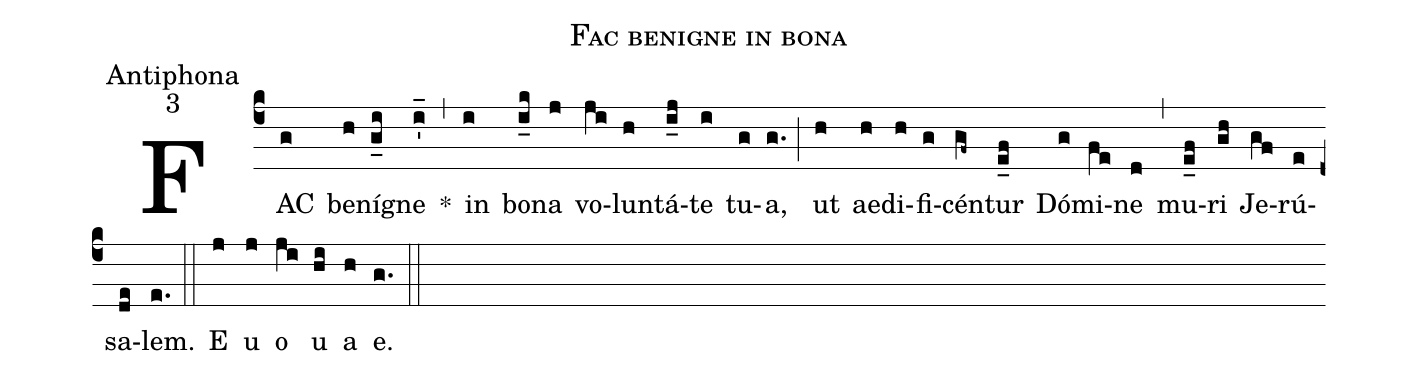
name:Fac benigne in bona;
office-part:Antiphona;
mode:3;
%%
(c4) FAC(g) be(h)ní(g_i)gne(i'_) *(,) in(i) bo(i_k)na(j) vo(ji)lun(h)tá(i_j)te(i) tu(g)a,(g.) (;) ut(h) ae(h)di(h)fi(g)cén(gf~)tur(e_f) Dó(g)mi(fe)ne(d) (,) mu(e_f)ri(gh) Je(gf)rú(e)sa(de)lem.(e.) (::) <eu>E(j) u(j) o(ji) u(hi) a(h) e.</eu>(g.) (::)
